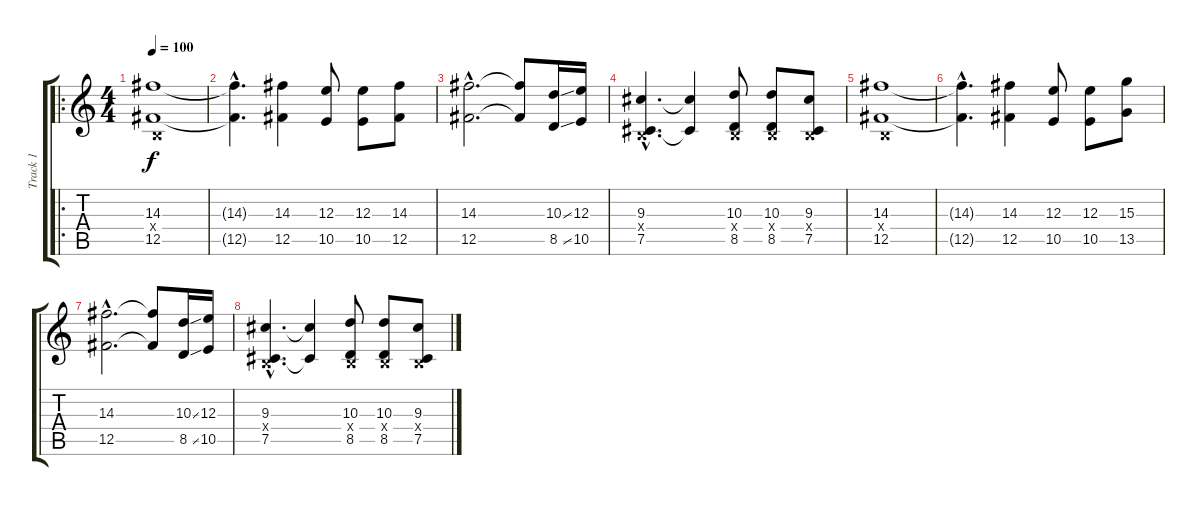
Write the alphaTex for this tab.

\track ("Track 1" "Track 1") {instrument distortionguitar}
\staff {score tabs}
\tuning (Db4 Ab3 E3 B2 Gb2 B1) {hide}
\ro
\ts (4 4)
\tempo 100
\clef g2
\ks c
(14.3 0.4{x} 12.5).1{dy f instrument distortionguitar} |
(14.3{hac t} 12.5{hac t}).4{d} (14.3 12.5).4 (12.3 10.5).8 (12.3 10.5).8 (14.3 12.5).8 |
(14.3{hac} 12.5{hac}).2{d} (14.3{t} 12.5{t}).8 (10.3{ss} 8.5{ss}).16 (12.3 10.5).16 |
(9.3{hac} 0.4{hac x} 7.5{hac}).4{d} (9.3{t} 7.5{t}).4 (10.3 0.4{x} 8.5).8 (10.3 0.4{x} 8.5).8 (9.3 0.4{x} 7.5).8 |
(14.3 0.4{x} 12.5).1 |
(14.3{hac t} 12.5{hac t}).4{d} (14.3 12.5).4 (12.3 10.5).8 (12.3 10.5).8 (15.3 13.5).8 |
(14.3{hac} 12.5{hac}).2{d} (14.3{t} 12.5{t}).8 (10.3{ss} 8.5{ss}).16 (12.3 10.5).16 |
(9.3{hac} 0.4{hac x} 7.5{hac}).4{d} (9.3{t} 7.5{t}).4 (10.3 0.4{x} 8.5).8 (10.3 0.4{x} 8.5).8 (9.3 0.4{x} 7.5).8
